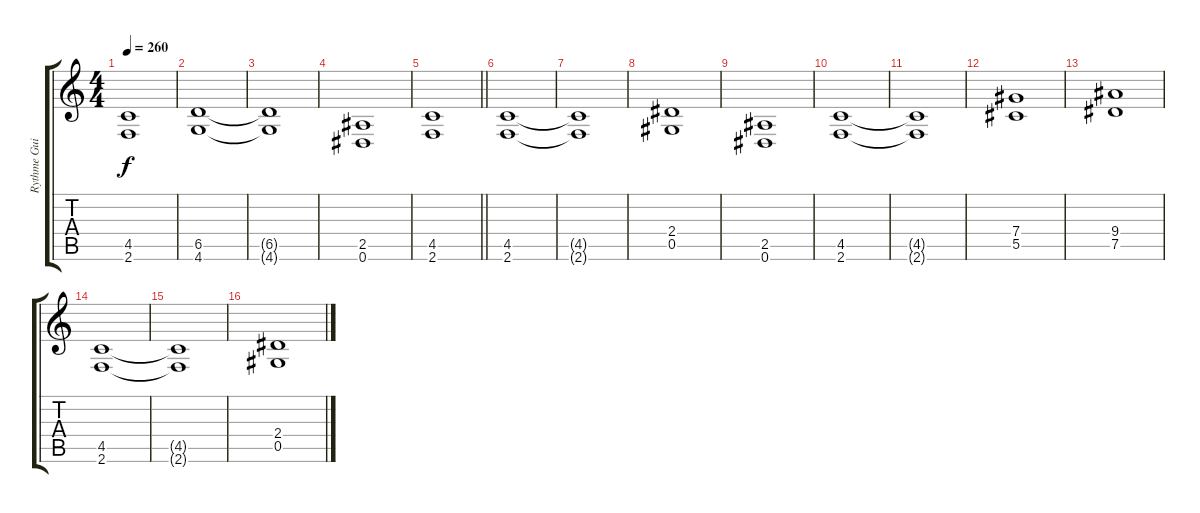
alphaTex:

\track ("Rythme Guitar" "Rythme Gui") {instrument overdrivenguitar}
\staff {score tabs}
\tuning (Eb4 Bb3 Gb3 Db3 Ab2 Eb2) {hide}
\ts (4 4)
\tempo 260
\clef g2
\ks c
(4.5 2.6).1{dy f} |
(6.5 4.6).1 |
(6.5{t} 4.6{t}).1 |
(2.5 0.6).1 |
\barLineRight lightlight
(4.5 2.6).1 |
(4.5 2.6).1 |
(4.5{t} 2.6{t}).1 |
(2.4 0.5).1 |
(2.5 0.6).1 |
(4.5 2.6).1 |
(4.5{t} 2.6{t}).1 |
(7.4 5.5).1 |
(9.4 7.5).1 |
(4.5 2.6).1 |
(4.5{t} 2.6{t}).1 |
(2.4 0.5).1
